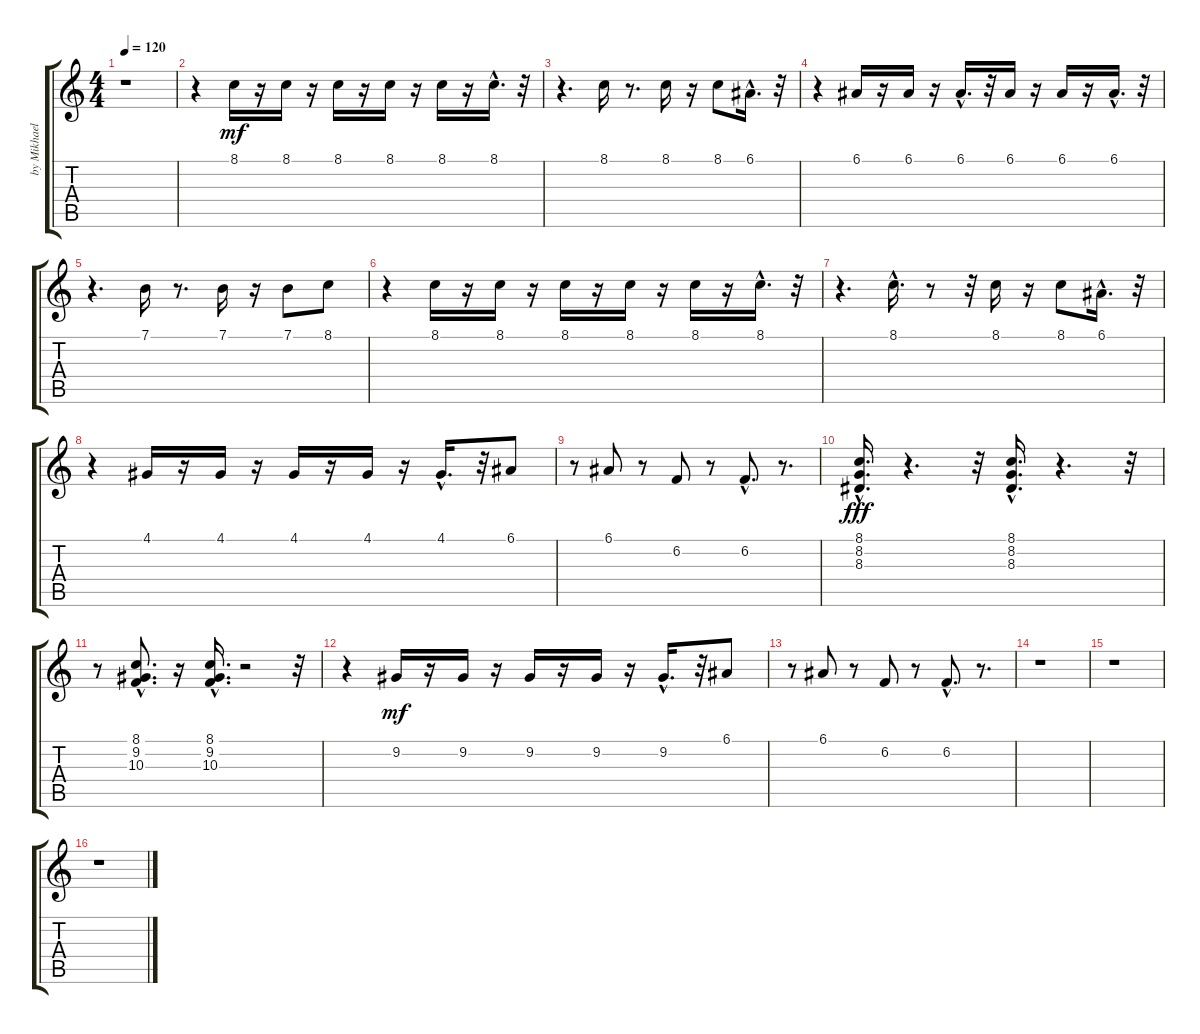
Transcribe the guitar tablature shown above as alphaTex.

\track ("by Mikhael H. Ser" "by Mikhael") {instrument pad1newage}
\staff {score tabs}
\tuning (E4 B3 G3 D3 A2 E2) {hide}
\ts (4 4)
\tempo 120
\clef g2
\ks c
r.1{dy mf} |
r.4 8.1.16 r.16 8.1.16 r.16 8.1.16 r.16 8.1.16 r.16 8.1.16 r.16 8.1{hac}.16{d} r.32 |
r.4{d} 8.1.16 r.8{d} 8.1.16 r.16 8.1.8 6.1{hac}.16{d} r.32 |
r.4 6.1.16 r.16 6.1.16 r.16 6.1{hac}.16{d} r.32 6.1.16 r.16 6.1.16 r.16 6.1{hac}.16{d} r.32 |
r.4{d} 7.1.16 r.8{d} 7.1.16 r.16 7.1.8 8.1.8 |
r.4 8.1.16 r.16 8.1.16 r.16 8.1.16 r.16 8.1.16 r.16 8.1.16 r.16 8.1{hac}.16{d} r.32 |
r.4{d} 8.1{hac}.16{d} r.8 r.32 8.1.16 r.16 8.1.8 6.1{hac}.16{d} r.32 |
r.4 4.1.16 r.16 4.1.16 r.16 4.1.16 r.16 4.1.16 r.16 4.1{hac}.16{d} r.32 6.1.8 |
r.8 6.1.8 r.8 6.2.8 r.8 6.2{hac}.8{d} r.8{d} |
(8.1{hac} 8.2{hac} 8.3{hac}).16{d dy fff} r.4{d} r.32 (8.1{hac} 8.2{hac} 8.3{hac}).16{d} r.4{d} r.32 |
r.8 (8.1{hac} 9.2{hac} 10.3{hac}).8{d} r.16 (8.1{hac} 9.2{hac} 10.3{hac}).16{d} r.2 r.32 |
r.4 9.2.16{dy mf} r.16 9.2.16 r.16 9.2.16 r.16 9.2.16 r.16 9.2{hac}.16{d} r.32 6.1.8 |
r.8 6.1.8 r.8 6.2.8 r.8 6.2{hac}.8{d} r.8{d} |
r.1 |
r.1 |
r.1
